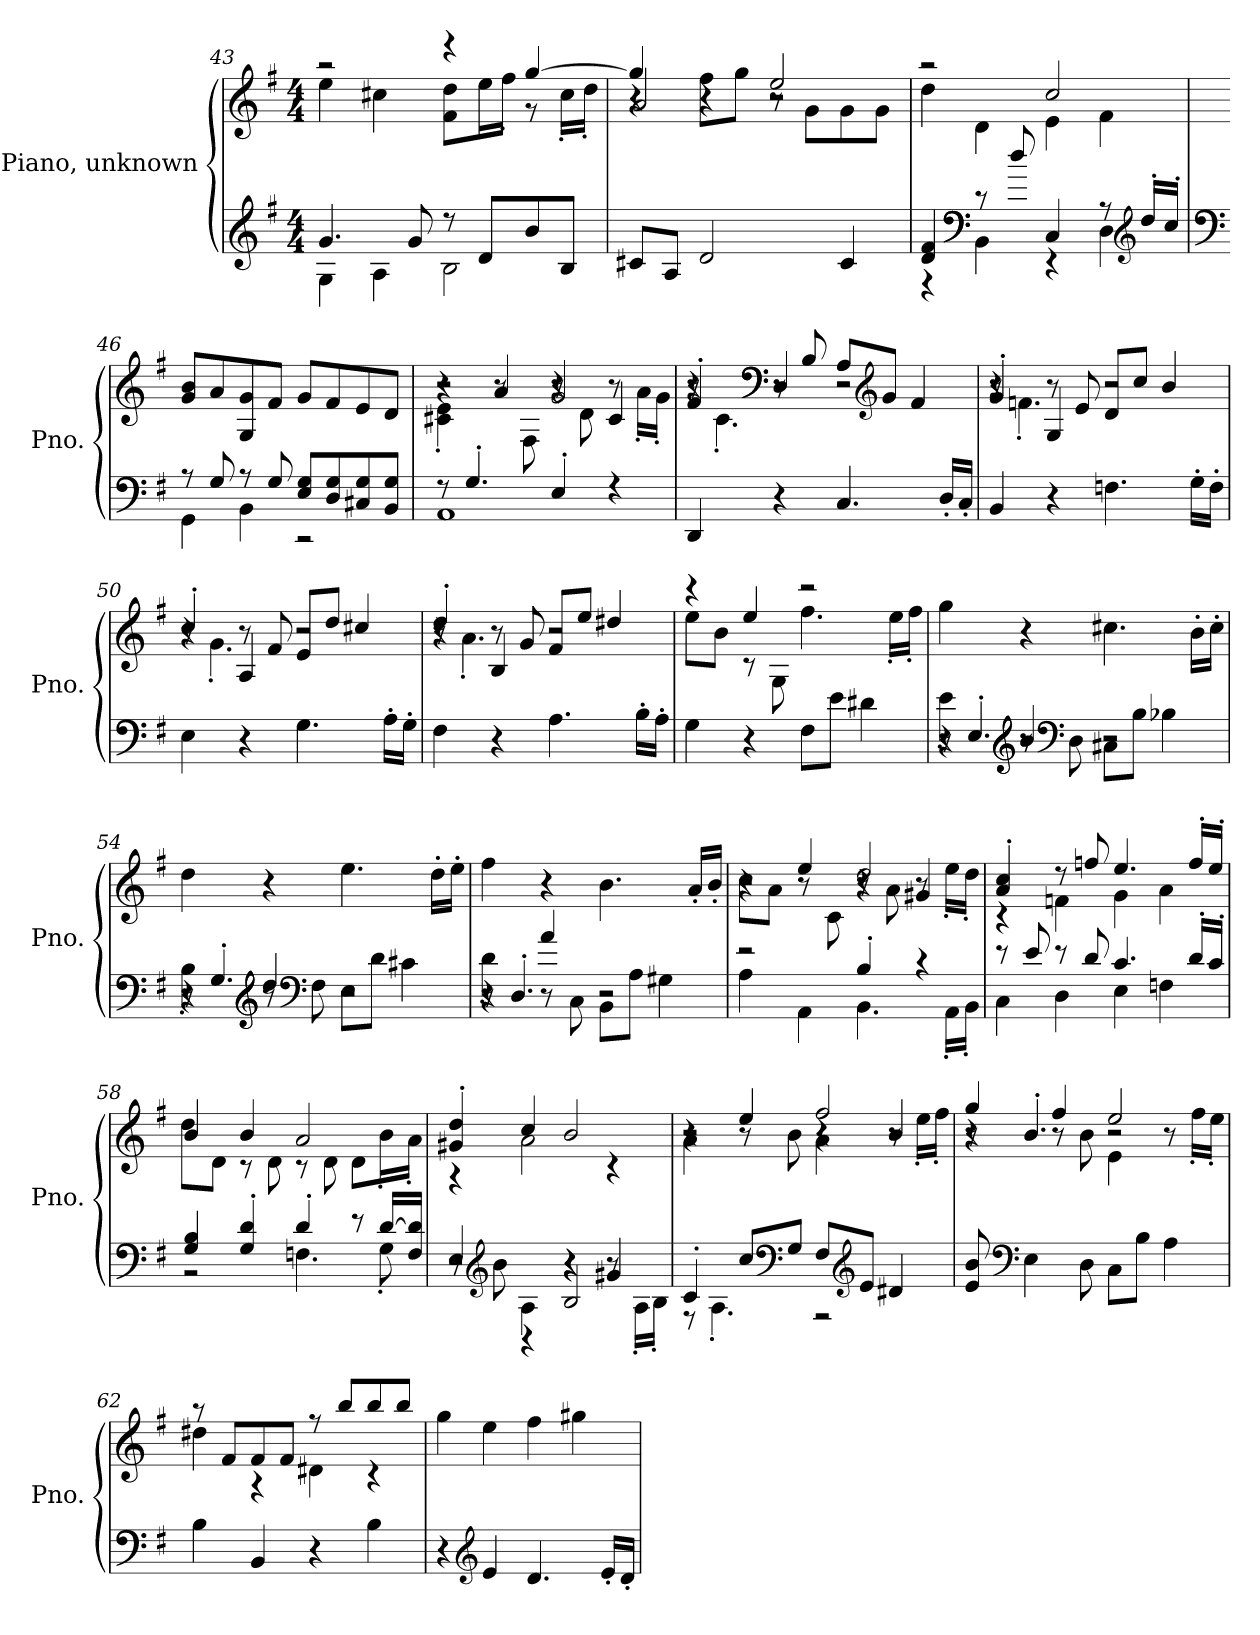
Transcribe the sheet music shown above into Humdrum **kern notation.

**kern	**kern
*part1	*part1
*staff2	*staff1
*I"Piano, unknown	*
*I'Pno.	*
*clefG2	*clefG2
*k[f#]	*k[f#]
*M4/4	*M4/4
=43	=43
*^	*^
4.g/	4G\	2r	4ee\
.	4A\	.	4cc#X\
8g/	.	.	.
8r	2B\	4r	8f#\ 8dd\L
8d/L	.	.	16ee'\L
.	.	.	16ff#'\JJ
8b/	.	[4gg/	8r
8B/J	.	.	16cc#'\LL
.	.	.	16dd'\JJ
*v	*v	*	*
!!LO:PB:g=z
=44	=44	=44
*	*	*^
8c#X/L	4gg/]	4r	2a/
8A/J	.	.	.
2d/	4r	8ff#\L	.
.	.	8gg\J	.
.	2ee/	8r	2r
.	.	8g\L	.
4c#/	.	8g\	.
.	.	8g\J	.
*	*	*v	*v
=45	=45	=45
*^	*	*
4d/ 4f#/	4r	2r	4dd\
*clefF4	*	*	*
8r	4BB\	.	4d\
8dd/	.	.	.
4C/	4r	2cc/	4e\
8r	4D\	.	4f#\
*clefG2	*	*	*
16dd'/LL	.	.	.
16cc'/JJ	.	.	.
*	*	*v	*v
=46	=46	=46
*clefF4	*	*
8r	4GG\	8g/ 8b/L
8G/	.	8a/
8r	4BB\	8G/ 8g/
8G/	.	8f#/J
8E/ 8G/L	2r	8g/L
8D/ 8G/	.	8f#/
8C#X/ 8G/	.	8e/
8BB/ 8G/J	.	8d/J
=47	=47	=47
*	*	*^
*	*	*	*^
8r	1AA	4r	4c#X\' 4e\'	2r
4.G'/	.	.	.	.
.	.	4a/	8r	.
.	.	.	8F#\	.
4E'/	.	2g/	8r	4r
.	.	.	8d\	.
4r	.	.	8r	4c#/
.	.	.	16a'\LL	.
.	.	.	16g'\JJ	.
*v	*v	*	*	*
!!LO:LB:g=z	!!	!!
=48	=48	=48	=48
4DD/	4f#'/	8r	4r
.	.	4.c'\	.
*	*clefF4	*	*
4r	8r	.	4D/
.	8B/	.	.
4.C/	8A/L	2r	2r
*	*clefG2	*	*
.	8g/J	.	.
.	4f#/	.	.
16D'/LL	.	.	.
16C'/JJ	.	.	.
=49	=49	=49	=49
4BB/	4g'/	8r	4r
.	.	4.fn'\	.
4r	8r	.	4G/
.	8e/	.	.
4.Fn\	8d/L	2r	2r
.	8cc/J	.	.
.	4b/	.	.
16G'\LL	.	.	.
16F'\JJ	.	.	.
=50	=50	=50	=50
4E\	4cc'/	8r	4r
.	.	4.g'\	.
4r	8r	.	4A/
.	8f#/	.	.
4.G\	8e/L	2r	2r
.	8dd/J	.	.
.	4cc#X/	.	.
16A'\LL	.	.	.
16G'\JJ	.	.	.
=51	=51	=51	=51
4F#\	4dd'/	8r	4r
.	.	4.a'\	.
4r	8r	.	4B/
.	8g/	.	.
4.A\	8f#/L	2r	2r
.	8ee/J	.	.
.	4dd#X/	.	.
16B'\LL	.	.	.
16A'\JJ	.	.	.
*	*	*v	*v
!!LO:LB:g=z
=52	=52	=52
4G\	4r	8ee\L
.	.	8b\J
4r	4ee/	8r
.	.	8G\
8F#\L	2r	4.ff#\
8e\J	.	.
4d#X\	.	.
.	.	16ee'\LL
.	.	16ff#'\JJ
*	*v	*v
=53	=53
*^	*
*	*^	*
4r	4e'\	8r	4gg\
.	.	4.E'/	.
*clefG2	*	*	*
4b/	8r	.	4r
*clefF4	*	*	*
.	8D\	.	.
2r	8C#X\L	2r	4.cc#X\
.	8B\J	.	.
.	4B-X\	.	.
.	.	.	16b'\LL
.	.	.	16cc#'\JJ
=54	=54	=54	=54
4r	4B'\	8r	4dd\
.	.	4.G'/	.
*clefG2	*	*	*
4dd/	8r	.	4r
*clefF4	*	*	*
.	8F#\	.	.
2r	8E\L	2r	4.ee\
.	8d\J	.	.
.	4c#X\	.	.
.	.	.	16dd'\LL
.	.	.	16ee'\JJ
!!LO:LB:g=z
=55	=55	=55	=55
4r	4d'\	8r	4ff#\
.	.	4.D'/	.
4a/	8r	.	4r
.	8C\	.	.
2r	8BB\L	2r	4.b\
.	8A\J	.	.
.	4G#X\	.	.
.	.	.	16a'/LL
.	.	.	16b'/JJ
*	*v	*v	*
=56	=56	=56
*	*	*^
*	*	*	*^
2r	4A\	4r	8cc\L	2r
.	.	.	8a\J	.
.	4AA\	4ee/	8r	.
.	.	.	8c\	.
4B'/	4.BB\	2dd/	8r	4r
.	.	.	8a\	.
4r	.	.	8r	4g#X/
.	16AA'\LL	.	16ee'\LL	.
.	16BB'\JJ	.	16dd'\JJ	.
*	*	*	*v	*v
=57	=57	=57	=57
8r	4C\	4a/' 4cc/'	4r
8e/	.	.	.
8r	4D\	8r	4fn\
8d/	.	8ffn/	.
4.c/	4E\	4.ee/	4g\
.	4Fn\	.	4a\
16d'/LL	.	16ff'/LL	.
16c'/JJ	.	16ee'/JJ	.
=58	=58	=58	=58
4G/ 4B/	2r	4b/	8dd\L
.	.	.	8d\J
4G/' 4d/'	.	4b/	8r
.	.	.	8d\
4d'/	4.Fn\	2a/	8r
.	.	.	8d\
8r	.	.	8d\L
[16d/LL	8G'\	.	16b'\L
16F/ 16d/]JJ	.	.	16a'\JJ
!!LO:LB:g=z	!!
=59	=59	=59	=59
*	*^	*	*
2r	8r	4E/	4g#X/' 4dd/'	4r
*clefG2	*	*	*	*
.	8b\	.	.	.
.	4A\	4r	4cc/	2a\
4r	4r	2B/	2b/	.
4g#X/	8r	.	.	4r
.	16A'\LL	.	.	.
.	16B'\JJ	.	.	.
*	*v	*v	*	*
=60	=60	=60	=60
*	*	*	*^
4c'/	8r	4r	4a\	2r
.	4.A'\	.	.	.
8cc/L	.	4ee/	8r	.
*clefF4	*	*	*	*
8G/J	.	.	8b\	.
8F#/L	2r	2ff#/	4a\	4r
*clefG2	*	*	*	*
8e/J	.	.	.	.
4d#X/	.	.	8r	4b/
.	.	.	16ee'\LL	.
.	.	.	16ff#'\JJ	.
*v	*v	*	*	*
=61	=61	=61	=61
8e/ 8b/	4gg/	4r	8r
*clefF4	*	*	*
4E\	.	.	4.b'/
.	4ff#/	8r	.
8D\	.	8b\	.
8C\L	2ee/	4e\	2r
8B\J	.	.	.
4A\	.	8r	.
.	.	16ff#'\LL	.
.	.	16ee'\JJ	.
*	*	*v	*v
!!LO:LB:g=z
=62	=62	=62
4B\	8r	4dd#X\
.	8f#/L	.
4BB/	8f#/	4r
.	8f#/J	.
4r	8r	4d#X\
.	8bb/L	.
4B\	8bb/	4r
.	8bb/J	.
*	*v	*v
=63	=63
4r	4gg\
*clefG2	*
4e/	4ee\
4.d/	4ff#\
.	4gg#X\
16e'/LL	.
16d'/JJ	.
=	=
*-	*-
